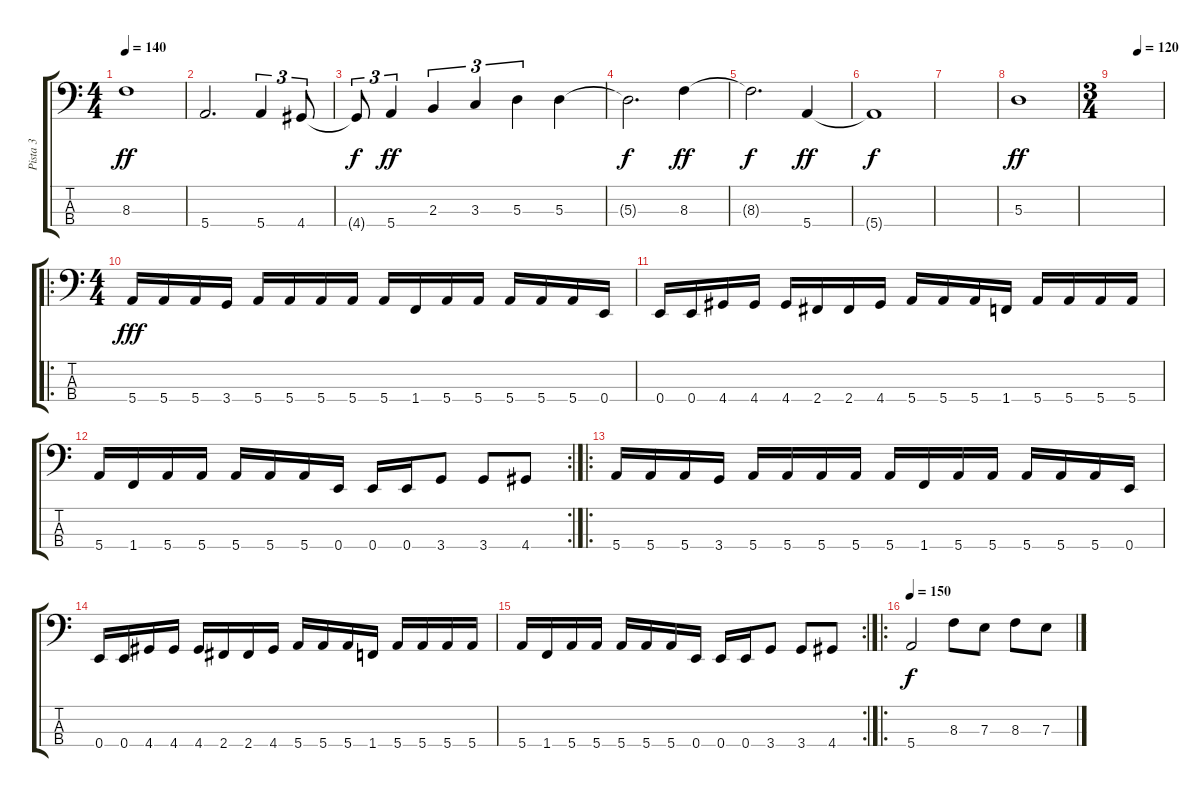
\track ("Pista 3" "Pista 3") {instrument electricbasspick}
\staff {score tabs}
\tuning (G2 D2 A1 E1) {hide}
\ts (4 4)
\tempo 140
\clef f4
\ks c
8.3.1{dy ff} |
5.4.2{d} 5.4.4{tu (3 2)} 4.4.8{tu (3 2)} |
4.4{t}.8{tu (3 2) dy f} 5.4.4{tu (3 2) dy ff} 2.3.4{tu (3 2)} 3.3.4{tu (3 2)} 5.3.4{tu (3 2)} 5.3.4 |
5.3{t}.2{d dy f} 8.3.4{dy ff} |
8.3{t}.2{d dy f} 5.4.4{dy ff} |
5.4{t}.1{dy f} |
|
5.3.1{dy ff} |
\ts (3 4)
\tempo (120 0.5)
|
\ro
\ts (4 4)
5.4.16{dy fff} 5.4.16 5.4.16 3.4.16 5.4.16 5.4.16 5.4.16 5.4.16 5.4.16 1.4.16 5.4.16 5.4.16 5.4.16 5.4.16 5.4.16 0.4.16 |
0.4.16 0.4.16 4.4.16 4.4.16 4.4.16 2.4.16 2.4.16 4.4.16 5.4.16 5.4.16 5.4.16 1.4.16 5.4.16 5.4.16 5.4.16 5.4.16 |
\rc 2
5.4.16 1.4.16 5.4.16 5.4.16 5.4.16 5.4.16 5.4.16 0.4.16 0.4.16 0.4.16 3.4.8 3.4.8 4.4.8 |
\ro
5.4.16 5.4.16 5.4.16 3.4.16 5.4.16 5.4.16 5.4.16 5.4.16 5.4.16 1.4.16 5.4.16 5.4.16 5.4.16 5.4.16 5.4.16 0.4.16 |
0.4.16 0.4.16 4.4.16 4.4.16 4.4.16 2.4.16 2.4.16 4.4.16 5.4.16 5.4.16 5.4.16 1.4.16 5.4.16 5.4.16 5.4.16 5.4.16 |
\rc 2
5.4.16 1.4.16 5.4.16 5.4.16 5.4.16 5.4.16 5.4.16 0.4.16 0.4.16 0.4.16 3.4.8 3.4.8 4.4.8 |
\ro
\tempo 150
5.4.2{dy f} 8.3.8 7.3.8 8.3.8 7.3.8
